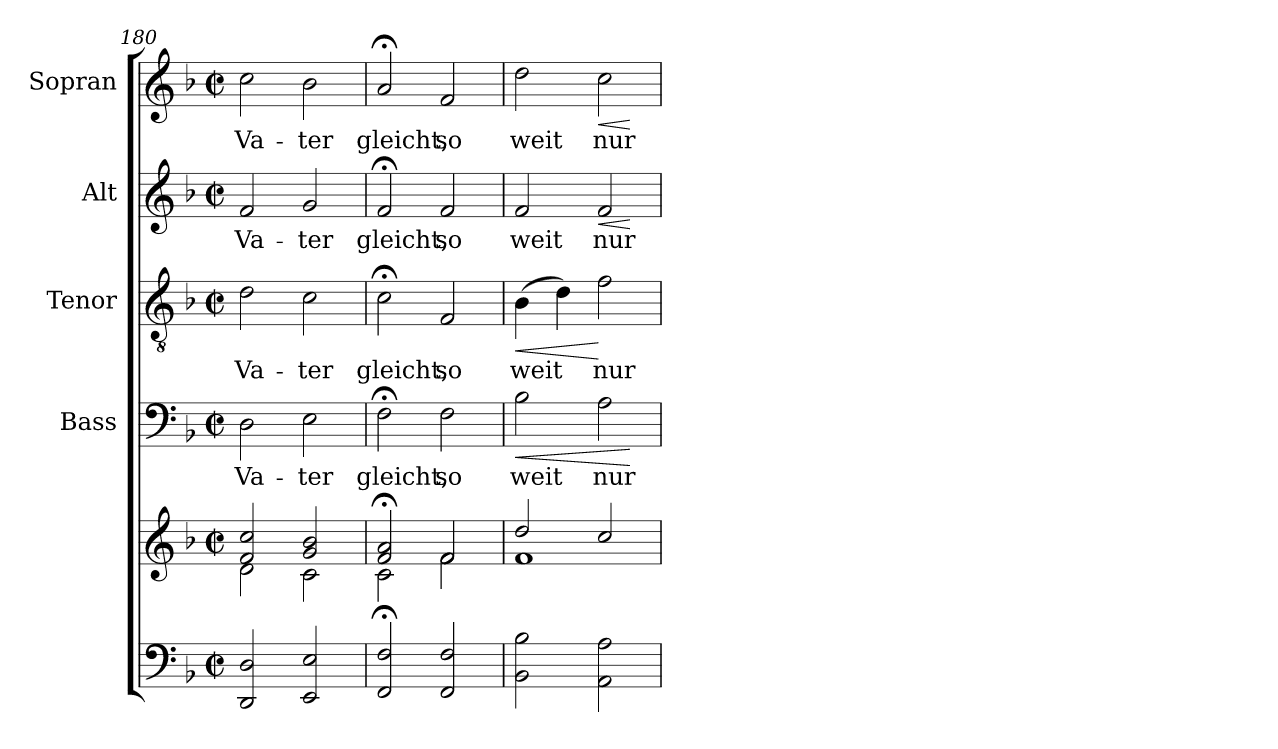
**kern	**kern	**kern	**text	**dynam	**kern	**text	**dynam	**kern	**text	**dynam	**kern	**text	**dynam
*part5	*part5	*part4	*part4	*part4	*part3	*part3	*part3	*part2	*part2	*part2	*part1	*part1	*part1
*staff6	*staff5	*staff4	*staff4	*staff4	*staff3	*staff3	*staff3	*staff2	*staff2	*staff2	*staff1	*staff1	*staff1
*	*	*I"Bass	*	*	*I"Tenor	*	*	*I"Alt	*	*	*I"Sopran	*	*
*	*	*I'B.	*	*	*I'T.	*	*	*I'A.	*	*	*I'S.	*	*
*clefF4	*clefG2	*clefF4	*	*	*clefGv2	*	*	*clefG2	*	*	*clefG2	*	*
*k[b-]	*k[b-]	*k[b-]	*	*	*k[b-]	*	*	*k[b-]	*	*	*k[b-]	*	*
*F:	*F:	*F:	*	*	*F:	*	*	*F:	*	*	*F:	*	*
*M2/2	*M2/2	*M2/2	*	*	*M2/2	*	*	*M2/2	*	*	*M2/2	*	*
*met(c|)	*met(c|)	*met(c|)	*	*	*met(c|)	*	*	*met(c|)	*	*	*met(c|)	*	*
=180	=180	=180	=180	=180	=180	=180	=180	=180	=180	=180	=180	=180	=180
*	*^	*	*	*	*	*	*	*	*	*	*	*	*
!	!	!	!	!LO:LY:b	!	!	!LO:LY:b	!	!	!LO:LY:b	!	!	!LO:LY:b	!
2DD/ 2D/	2f/ 2cc/	2d\	2D\	Va-	.	2d\	Va-	.	2f/	Va-	.	2cc\	Va-	.
!	!	!	!	!LO:LY:b	!	!	!LO:LY:b	!	!	!LO:LY:b	!	!	!LO:LY:b	!
2EE/ 2E/	2g/ 2b-/	2c\	2E\	-ter	.	2c\	-ter	.	2g/	-ter	.	2b-\	-ter	.
=181	=181	=181	=181	=181	=181	=181	=181	=181	=181	=181	=181	=181	=181	=181
!	!	!	!	!LO:LY:b	!	!	!LO:LY:b	!	!	!LO:LY:b	!	!	!LO:LY:b	!
2FF/; 2F/;	2f/;< 2a/;<	2c\	2F;<\	gleicht,	.	2c;<\	gleicht,	.	2f;</	gleicht,	.	2a;</	gleicht,	.
!	!	!	!	!LO:LY:b	!	!	!LO:LY:b	!	!	!LO:LY:b	!	!	!LO:LY:b	!
2FF/ 2F/	2f/	2f\	2F\	so	.	2F/	so	.	2f/	so	.	2f/	so	.
=182	=182	=182	=182	=182	=182	=182	=182	=182	=182	=182	=182	=182	=182	=182
!	!	!	!	!LO:LY:b	!LO:HP:b	!	!LO:LY:b	!LO:HP:b	!	!LO:LY:b	!	!	!LO:LY:b	!
2BB-\ 2B-\	2dd/	1f	2B-\	weit	<	(>4B-\	weit	<	2f/	weit	.	2dd\	weit	.
.	.	.	.	.	.	4d\)	.	.	.	.	.	.	.	.
!	!	!	!	!LO:LY:b	!	!	!LO:LY:b	!	!	!LO:LY:b	!LO:HP:b	!	!LO:LY:b	!LO:HP:b
2AA\ 2A\	2cc/	.	2A\	nur	.	2f\	nur	[	2f/	nur	<	2cc\	nur	<
*	*v	*v	*	*	*	*	*	*	*	*	*	*	*	*
.	.	.	.	[	.	.	.	.	.	[	.	.	[
=	=	=	=	=	=	=	=	=	=	=	=	=	=
*-	*-	*-	*-	*-	*-	*-	*-	*-	*-	*-	*-	*-	*-
